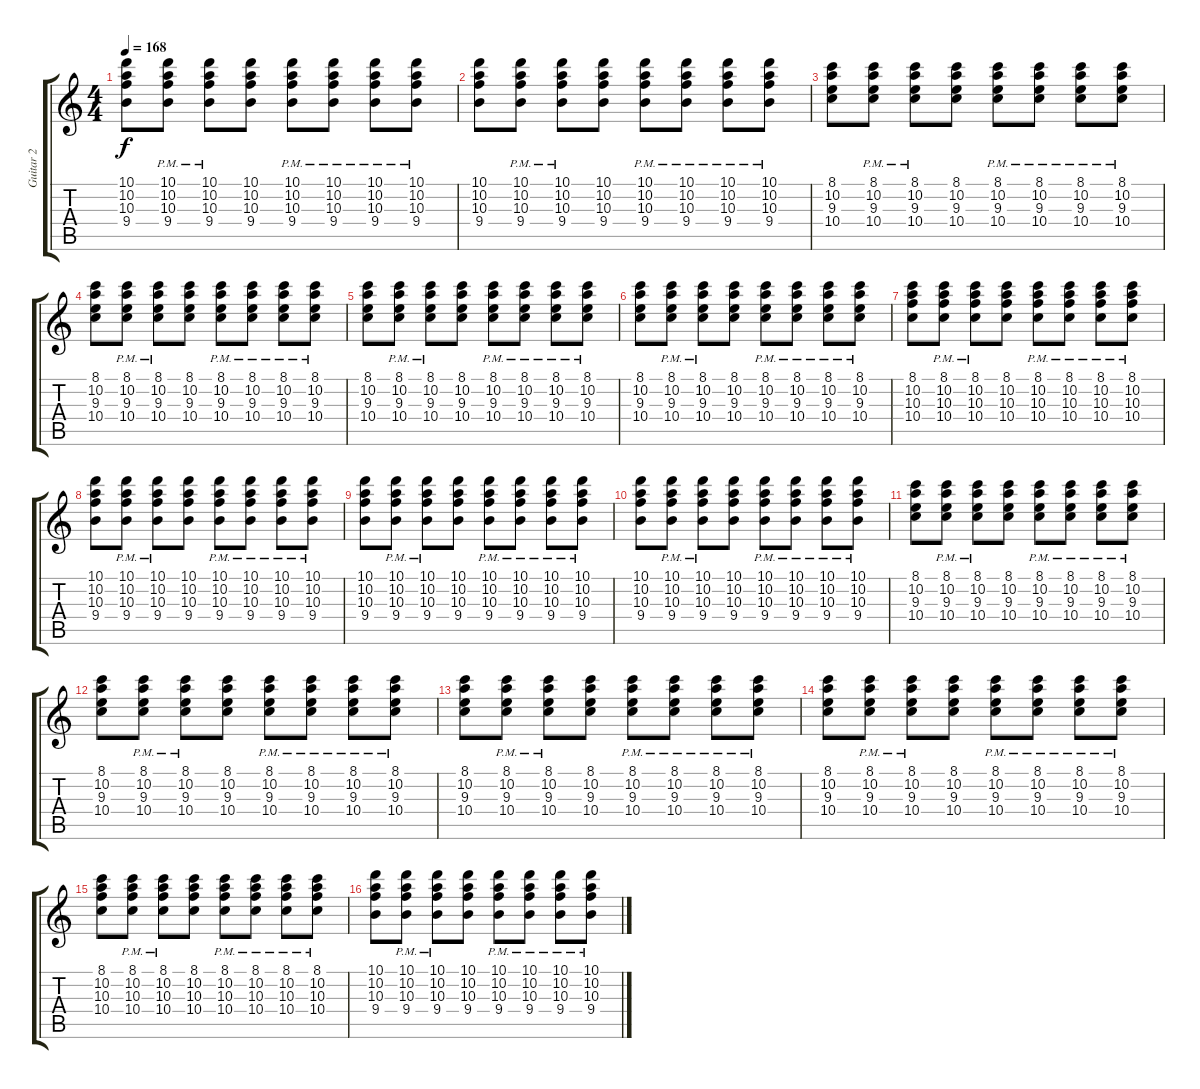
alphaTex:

\track ("Guitar 2" "Guitar 2") {instrument electricguitarmuted}
\staff {score tabs}
\tuning (E4 B3 G3 D3 A2 E2) {hide}
\ts (4 4)
\tempo 168
\clef g2
\ks c
(10.1 10.2 10.3 9.4).8{dy f} (10.1{pm} 10.2 10.3 9.4).8 (10.1{pm} 10.2 10.3 9.4).8 (10.1 10.2 10.3 9.4).8 (10.1{pm} 10.2 10.3 9.4).8 (10.1{pm} 10.2 10.3 9.4).8 (10.1{pm} 10.2 10.3 9.4).8 (10.1{pm} 10.2 10.3 9.4).8 |
(10.1 10.2 10.3 9.4).8 (10.1{pm} 10.2 10.3 9.4).8 (10.1{pm} 10.2 10.3 9.4).8 (10.1 10.2 10.3 9.4).8 (10.1{pm} 10.2 10.3 9.4).8 (10.1{pm} 10.2 10.3 9.4).8 (10.1{pm} 10.2 10.3 9.4).8 (10.1{pm} 10.2 10.3 9.4).8 |
(8.1 10.2 9.3 10.4).8 (8.1{pm} 10.2 9.3 10.4).8 (8.1{pm} 10.2 9.3 10.4).8 (8.1 10.2 9.3 10.4).8 (8.1{pm} 10.2 9.3 10.4).8 (8.1{pm} 10.2 9.3 10.4).8 (8.1{pm} 10.2 9.3 10.4).8 (8.1{pm} 10.2 9.3 10.4).8 |
(8.1 10.2 9.3 10.4).8 (8.1 10.2{pm} 9.3 10.4).8 (8.1 10.2{pm} 9.3 10.4).8 (8.1 10.2 9.3 10.4).8 (8.1{pm} 10.2 9.3 10.4).8 (8.1{pm} 10.2 9.3 10.4).8 (8.1{pm} 10.2 9.3 10.4).8 (8.1{pm} 10.2 9.3 10.4).8 |
(8.1 10.2 9.3 10.4).8 (8.1{pm} 10.2 9.3 10.4).8 (8.1{pm} 10.2 9.3 10.4).8 (8.1 10.2 9.3 10.4).8 (8.1{pm} 10.2 9.3 10.4).8 (8.1{pm} 10.2 9.3 10.4).8 (8.1{pm} 10.2 9.3 10.4).8 (8.1{pm} 10.2 9.3 10.4).8 |
(8.1 10.2 9.3 10.4).8 (8.1{pm} 10.2 9.3 10.4).8 (8.1{pm} 10.2 9.3 10.4).8 (8.1 10.2 9.3 10.4).8 (8.1{pm} 10.2 9.3 10.4).8 (8.1{pm} 10.2 9.3 10.4).8 (8.1{pm} 10.2 9.3 10.4).8 (8.1{pm} 10.2 9.3 10.4).8 |
(8.1 10.2 10.3 10.4).8 (8.1{pm} 10.2 10.3 10.4).8 (8.1{pm} 10.2 10.3 10.4).8 (8.1 10.2 10.3 10.4).8 (8.1{pm} 10.2 10.3 10.4).8 (8.1{pm} 10.2 10.3 10.4).8 (8.1{pm} 10.2 10.3 10.4).8 (8.1{pm} 10.2 10.3 10.4).8 |
(10.1 10.2 10.3 9.4).8 (10.1{pm} 10.2 10.3 9.4).8 (10.1{pm} 10.2 10.3 9.4).8 (10.1 10.2 10.3 9.4).8 (10.1{pm} 10.2 10.3 9.4).8 (10.1{pm} 10.2 10.3 9.4).8 (10.1{pm} 10.2 10.3 9.4).8 (10.1{pm} 10.2 10.3 9.4).8 |
(10.1 10.2 10.3 9.4).8 (10.1{pm} 10.2 10.3 9.4).8 (10.1{pm} 10.2 10.3 9.4).8 (10.1 10.2 10.3 9.4).8 (10.1{pm} 10.2 10.3 9.4).8 (10.1{pm} 10.2 10.3 9.4).8 (10.1{pm} 10.2 10.3 9.4).8 (10.1{pm} 10.2 10.3 9.4).8 |
(10.1 10.2 10.3 9.4).8 (10.1{pm} 10.2 10.3 9.4).8 (10.1{pm} 10.2 10.3 9.4).8 (10.1 10.2 10.3 9.4).8 (10.1{pm} 10.2 10.3 9.4).8 (10.1{pm} 10.2 10.3 9.4).8 (10.1{pm} 10.2 10.3 9.4).8 (10.1{pm} 10.2 10.3 9.4).8 |
(8.1 10.2 9.3 10.4).8 (8.1{pm} 10.2 9.3 10.4).8 (8.1{pm} 10.2 9.3 10.4).8 (8.1 10.2 9.3 10.4).8 (8.1{pm} 10.2 9.3 10.4).8 (8.1{pm} 10.2 9.3 10.4).8 (8.1{pm} 10.2 9.3 10.4).8 (8.1{pm} 10.2 9.3 10.4).8 |
(8.1 10.2 9.3 10.4).8 (8.1 10.2{pm} 9.3 10.4).8 (8.1 10.2{pm} 9.3 10.4).8 (8.1 10.2 9.3 10.4).8 (8.1{pm} 10.2 9.3 10.4).8 (8.1{pm} 10.2 9.3 10.4).8 (8.1{pm} 10.2 9.3 10.4).8 (8.1{pm} 10.2 9.3 10.4).8 |
(8.1 10.2 9.3 10.4).8 (8.1{pm} 10.2 9.3 10.4).8 (8.1{pm} 10.2 9.3 10.4).8 (8.1 10.2 9.3 10.4).8 (8.1{pm} 10.2 9.3 10.4).8 (8.1{pm} 10.2 9.3 10.4).8 (8.1{pm} 10.2 9.3 10.4).8 (8.1{pm} 10.2 9.3 10.4).8 |
(8.1 10.2 9.3 10.4).8 (8.1{pm} 10.2 9.3 10.4).8 (8.1{pm} 10.2 9.3 10.4).8 (8.1 10.2 9.3 10.4).8 (8.1{pm} 10.2 9.3 10.4).8 (8.1{pm} 10.2 9.3 10.4).8 (8.1{pm} 10.2 9.3 10.4).8 (8.1{pm} 10.2 9.3 10.4).8 |
(8.1 10.2 10.3 10.4).8 (8.1{pm} 10.2 10.3 10.4).8 (8.1{pm} 10.2 10.3 10.4).8 (8.1 10.2 10.3 10.4).8 (8.1{pm} 10.2 10.3 10.4).8 (8.1{pm} 10.2 10.3 10.4).8 (8.1{pm} 10.2 10.3 10.4).8 (8.1{pm} 10.2 10.3 10.4).8 |
(10.1 10.2 10.3 9.4).8 (10.1{pm} 10.2 10.3 9.4).8 (10.1{pm} 10.2 10.3 9.4).8 (10.1 10.2 10.3 9.4).8 (10.1{pm} 10.2 10.3 9.4).8 (10.1{pm} 10.2 10.3 9.4).8 (10.1{pm} 10.2 10.3 9.4).8 (10.1{pm} 10.2 10.3 9.4).8
